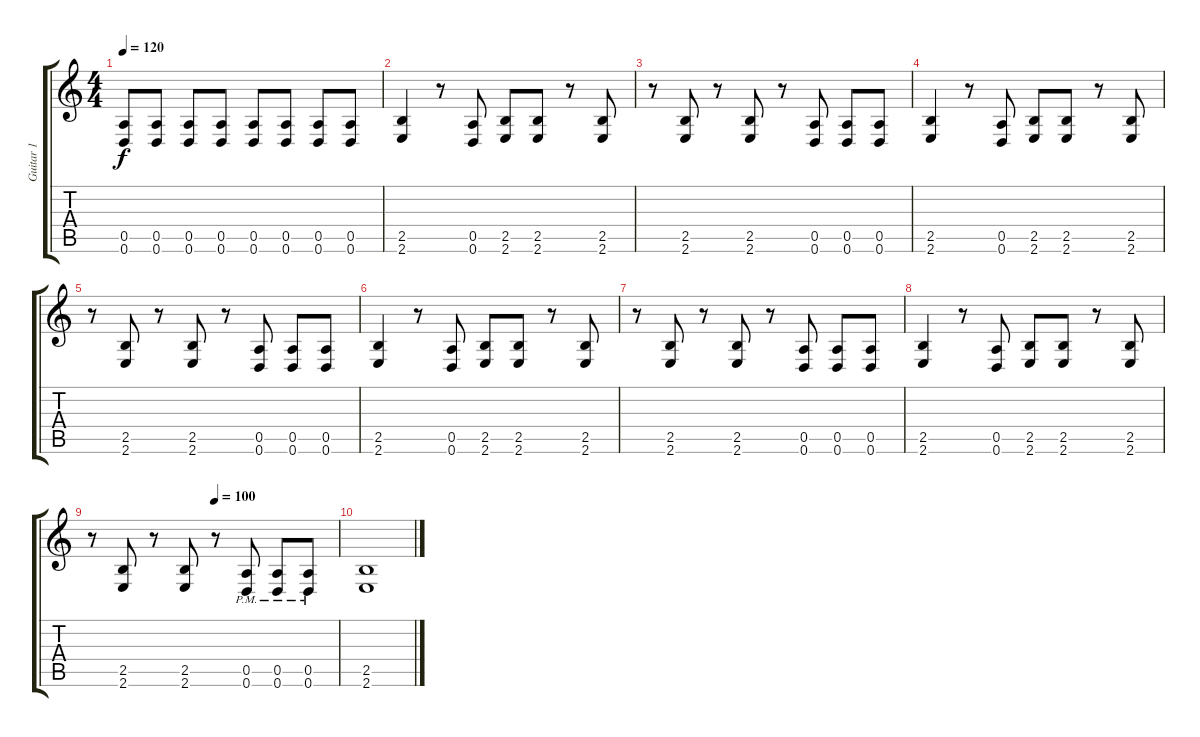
\track ("Guitar 1" "Guitar 1") {instrument overdrivenguitar}
\staff {score tabs}
\tuning (E4 B3 G3 D3 A2 D2) {hide}
\ts (4 4)
\tempo 120
\clef g2
\ks c
(0.5 0.6).8{dy f} (0.5 0.6).8 (0.5 0.6).8 (0.5 0.6).8 (0.5 0.6).8 (0.5 0.6).8 (0.5 0.6).8 (0.5 0.6).8 |
(2.5 2.6).4 r.8 (0.5 0.6).8 (2.5 2.6).8 (2.5 2.6).8 r.8 (2.5 2.6).8 |
r.8 (2.5 2.6).8 r.8 (2.5 2.6).8 r.8 (0.5 0.6).8 (0.5 0.6).8 (0.5 0.6).8 |
(2.5 2.6).4 r.8 (0.5 0.6).8 (2.5 2.6).8 (2.5 2.6).8 r.8 (2.5 2.6).8 |
r.8 (2.5 2.6).8 r.8 (2.5 2.6).8 r.8 (0.5 0.6).8 (0.5 0.6).8 (0.5 0.6).8 |
(2.5 2.6).4 r.8 (0.5 0.6).8 (2.5 2.6).8 (2.5 2.6).8 r.8 (2.5 2.6).8 |
r.8 (2.5 2.6).8 r.8 (2.5 2.6).8 r.8 (0.5 0.6).8 (0.5 0.6).8 (0.5 0.6).8 |
(2.5 2.6).4 r.8 (0.5 0.6).8 (2.5 2.6).8 (2.5 2.6).8 r.8 (2.5 2.6).8 |
\tempo (100 0.5)
r.8 (2.5 2.6).8 r.8 (2.5 2.6).8 r.8 (0.5{pm} 0.6{pm}).8 (0.5{pm} 0.6{pm}).8 (0.5{pm} 0.6{pm}).8 |
(2.5 2.6).1
